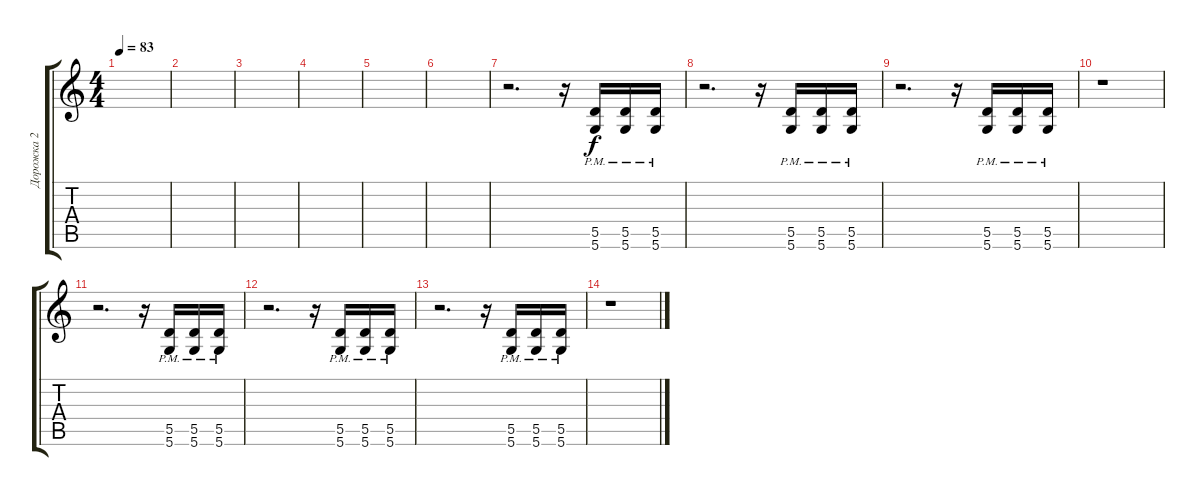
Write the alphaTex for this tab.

\track ("Дорожка 2" "Дорожка 2") {instrument distortionguitar}
\staff {score tabs}
\tuning (E4 B3 G3 D3 A2 D2) {hide}
\ts (4 4)
\tempo 83
\clef g2
\ks c
|
|
|
|
|
|
r.2{d} r.16 (5.5{pm} 5.6{pm}).16 (5.5{pm} 5.6{pm}).16 (5.5{pm} 5.6{pm}).16 |
r.2{d} r.16 (5.5{pm} 5.6{pm}).16 (5.5{pm} 5.6{pm}).16 (5.5{pm} 5.6{pm}).16 |
r.2{d} r.16 (5.5{pm} 5.6{pm}).16 (5.5{pm} 5.6{pm}).16 (5.5{pm} 5.6{pm}).16 |
r.1 |
r.2{d} r.16 (5.5{pm} 5.6{pm}).16 (5.5{pm} 5.6{pm}).16 (5.5{pm} 5.6{pm}).16 |
r.2{d} r.16 (5.5{pm} 5.6{pm}).16 (5.5{pm} 5.6{pm}).16 (5.5{pm} 5.6{pm}).16 |
r.2{d} r.16 (5.5{pm} 5.6{pm}).16 (5.5{pm} 5.6{pm}).16 (5.5{pm} 5.6{pm}).16 |
r.1
